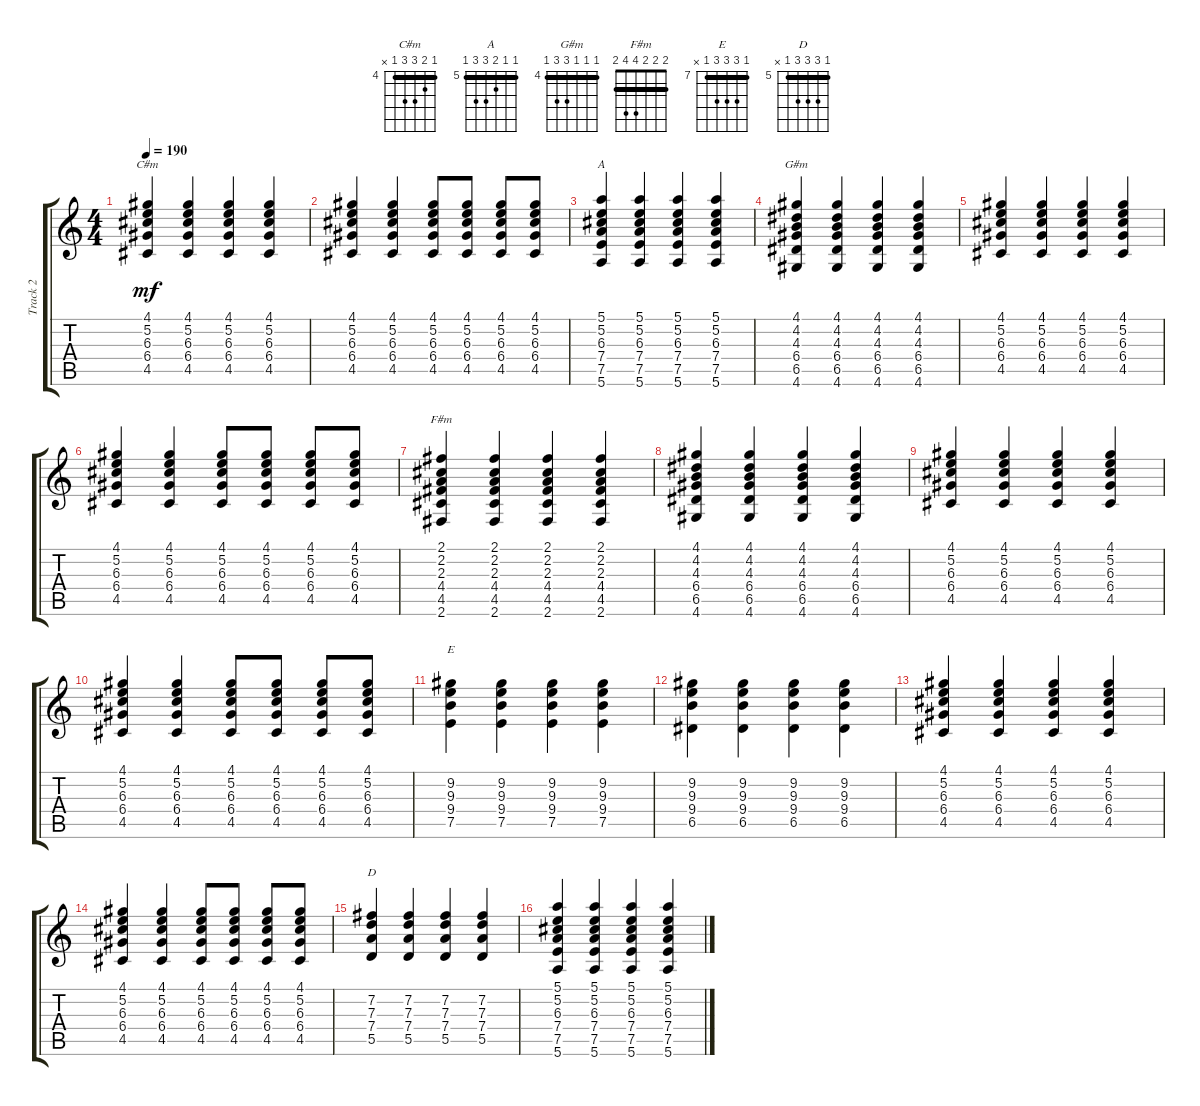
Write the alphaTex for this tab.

\track ("Track 2" "Track 2") {instrument acousticguitarsteel}
\staff {score tabs}
\tuning (E4 B3 G3 D3 A2 E2) {hide}
\chord ("C#m" 4 5 6 6 4 x) {firstfret 4 barre 4}
\chord ("A" 5 5 6 7 7 5) {firstfret 5 barre 5}
\chord ("G#m" 4 4 4 6 6 4) {firstfret 4 barre 4}
\chord ("F#m" 2 2 2 4 4 2) {barre 2}
\chord ("E" 7 9 9 9 7 x) {firstfret 7 barre 7}
\chord ("D" 5 7 7 7 5 x) {firstfret 5 barre 5}
\ts (4 4)
\tempo 190
\clef g2
\ks c
(4.1 5.2 6.3 6.4 4.5).4{ch "C#m" dy mf} (4.1 5.2 6.3 6.4 4.5).4 (4.1 5.2 6.3 6.4 4.5).4 (4.1 5.2 6.3 6.4 4.5).4 |
(4.1 5.2 6.3 6.4 4.5).4 (4.1 5.2 6.3 6.4 4.5).4 (4.1 5.2 6.3 6.4 4.5).8 (4.1 5.2 6.3 6.4 4.5).8 (4.1 5.2 6.3 6.4 4.5).8 (4.1 5.2 6.3 6.4 4.5).8 |
(5.1 5.2 6.3 7.4 7.5 5.6).4{ch "A"} (5.1 5.2 6.3 7.4 7.5 5.6).4 (5.1 5.2 6.3 7.4 7.5 5.6).4 (5.1 5.2 6.3 7.4 7.5 5.6).4 |
(4.1 4.2 4.3 6.4 6.5 4.6).4{ch "G#m"} (4.1 4.2 4.3 6.4 6.5 4.6).4 (4.1 4.2 4.3 6.4 6.5 4.6).4 (4.1 4.2 4.3 6.4 6.5 4.6).4 |
(4.1 5.2 6.3 6.4 4.5).4 (4.1 5.2 6.3 6.4 4.5).4 (4.1 5.2 6.3 6.4 4.5).4 (4.1 5.2 6.3 6.4 4.5).4 |
(4.1 5.2 6.3 6.4 4.5).4 (4.1 5.2 6.3 6.4 4.5).4 (4.1 5.2 6.3 6.4 4.5).8 (4.1 5.2 6.3 6.4 4.5).8 (4.1 5.2 6.3 6.4 4.5).8 (4.1 5.2 6.3 6.4 4.5).8 |
(2.1 2.2 2.3 4.4 4.5 2.6).4{ch "F#m"} (2.1 2.2 2.3 4.4 4.5 2.6).4 (2.1 2.2 2.3 4.4 4.5 2.6).4 (2.1 2.2 2.3 4.4 4.5 2.6).4 |
(4.1 4.2 4.3 6.4 6.5 4.6).4 (4.1 4.2 4.3 6.4 6.5 4.6).4 (4.1 4.2 4.3 6.4 6.5 4.6).4 (4.1 4.2 4.3 6.4 6.5 4.6).4 |
(4.1 5.2 6.3 6.4 4.5).4 (4.1 5.2 6.3 6.4 4.5).4 (4.1 5.2 6.3 6.4 4.5).4 (4.1 5.2 6.3 6.4 4.5).4 |
(4.1 5.2 6.3 6.4 4.5).4 (4.1 5.2 6.3 6.4 4.5).4 (4.1 5.2 6.3 6.4 4.5).8 (4.1 5.2 6.3 6.4 4.5).8 (4.1 5.2 6.3 6.4 4.5).8 (4.1 5.2 6.3 6.4 4.5).8 |
(9.2 9.3 9.4 7.5).4{ch "E"} (9.2 9.3 9.4 7.5).4 (9.2 9.3 9.4 7.5).4 (9.2 9.3 9.4 7.5).4 |
(9.2 9.3 9.4 6.5).4 (9.2 9.3 9.4 6.5).4 (9.2 9.3 9.4 6.5).4 (9.2 9.3 9.4 6.5).4 |
(4.1 5.2 6.3 6.4 4.5).4 (4.1 5.2 6.3 6.4 4.5).4 (4.1 5.2 6.3 6.4 4.5).4 (4.1 5.2 6.3 6.4 4.5).4 |
(4.1 5.2 6.3 6.4 4.5).4 (4.1 5.2 6.3 6.4 4.5).4 (4.1 5.2 6.3 6.4 4.5).8 (4.1 5.2 6.3 6.4 4.5).8 (4.1 5.2 6.3 6.4 4.5).8 (4.1 5.2 6.3 6.4 4.5).8 |
(7.2 7.3 7.4 5.5).4{ch "D"} (7.2 7.3 7.4 5.5).4 (7.2 7.3 7.4 5.5).4 (7.2 7.3 7.4 5.5).4 |
(5.1 5.2 6.3 7.4 7.5 5.6).4 (5.1 5.2 6.3 7.4 7.5 5.6).4 (5.1 5.2 6.3 7.4 7.5 5.6).4 (5.1 5.2 6.3 7.4 7.5 5.6).4
